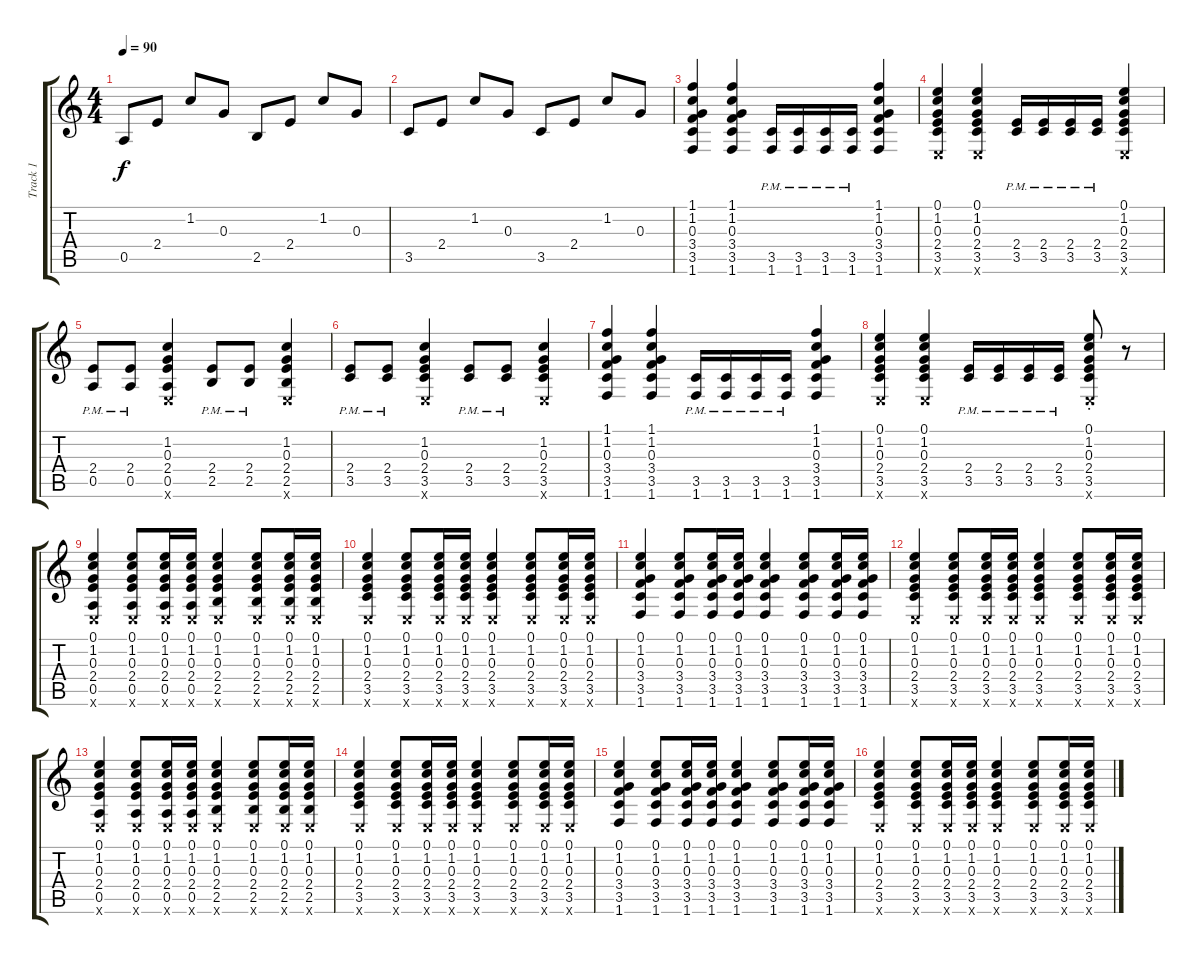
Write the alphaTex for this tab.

\track ("Track 1" "Track 1") {instrument acousticguitarsteel}
\staff {score tabs}
\tuning (E4 B3 G3 D3 A2 E2) {hide}
\ts (4 4)
\tempo 90
\clef g2
\ks c
0.5.8{dy f} 2.4.8 1.2.8 0.3.8 2.5.8 2.4.8 1.2.8 0.3.8 |
3.5.8 2.4.8 1.2.8 0.3.8 3.5.8 2.4.8 1.2.8 0.3.8 |
(1.1 1.2 0.3 3.4 3.5 1.6).4 (1.1 1.2 0.3 3.4 3.5 1.6).4 (3.5{pm} 1.6{pm}).16 (3.5{pm} 1.6{pm}).16 (3.5{pm} 1.6{pm}).16 (3.5{pm} 1.6{pm}).16 (1.1 1.2 0.3 3.4 3.5 1.6).4 |
(0.1 1.2 0.3 2.4 3.5 0.6{x}).4 (0.1 1.2 0.3 2.4 3.5 0.6{x}).4 (2.4{pm} 3.5{pm}).16 (2.4{pm} 3.5{pm}).16 (2.4{pm} 3.5{pm}).16 (2.4{pm} 3.5{pm}).16 (0.1 1.2 0.3 2.4 3.5 0.6{x}).4 |
(2.4{pm} 0.5{pm}).8 (2.4{pm} 0.5{pm}).8 (1.2 0.3 2.4 0.5 0.6{x}).4 (2.4{pm} 2.5{pm}).8 (2.4{pm} 2.5{pm}).8 (1.2 0.3 2.4 2.5 0.6{x}).4 |
(2.4{pm} 3.5{pm}).8 (2.4{pm} 3.5{pm}).8 (1.2 0.3 2.4 3.5 0.6{x}).4 (2.4{pm} 3.5{pm}).8 (2.4{pm} 3.5{pm}).8 (1.2 0.3 2.4 3.5 0.6{x}).4 |
(1.1 1.2 0.3 3.4 3.5 1.6).4 (1.1 1.2 0.3 3.4 3.5 1.6).4 (3.5{pm} 1.6{pm}).16 (3.5{pm} 1.6{pm}).16 (3.5{pm} 1.6{pm}).16 (3.5{pm} 1.6{pm}).16 (1.1 1.2 0.3 3.4 3.5 1.6).4 |
(0.1 1.2 0.3 2.4 3.5 0.6{x}).4 (0.1 1.2 0.3 2.4 3.5 0.6{x}).4 (2.4{pm} 3.5{pm}).16 (2.4{pm} 3.5{pm}).16 (2.4{pm} 3.5{pm}).16 (2.4{pm} 3.5{pm}).16 (0.1{st} 1.2{st} 0.3{st} 2.4{st} 3.5{st} 0.6{x}).8 r.8 |
(0.1 1.2 0.3 2.4 0.5 0.6{x}).4 (0.1 1.2 0.3 2.4 0.5 0.6{x}).8 (0.1 1.2 0.3 2.4 0.5 0.6{x}).16 (0.1 1.2 0.3 2.4 0.5 0.6{x}).16 (0.1 1.2 0.3 2.4 2.5 0.6{x}).4 (0.1 1.2 0.3 2.4 2.5 0.6{x}).8 (0.1 1.2 0.3 2.4 2.5 0.6{x}).16 (0.1 1.2 0.3 2.4 2.5 0.6{x}).16 |
(0.1 1.2 0.3 2.4 3.5 0.6{x}).4 (0.1 1.2 0.3 2.4 3.5 0.6{x}).8 (0.1 1.2 0.3 2.4 3.5 0.6{x}).16 (0.1 1.2 0.3 2.4 3.5 0.6{x}).16 (0.1 1.2 0.3 2.4 3.5 0.6{x}).4 (0.1 1.2 0.3 2.4 3.5 0.6{x}).8 (0.1 1.2 0.3 2.4 3.5 0.6{x}).16 (0.1 1.2 0.3 2.4 3.5 0.6{x}).16 |
(0.1 1.2 0.3 3.4 3.5 1.6).4 (0.1 1.2 0.3 3.4 3.5 1.6).8 (0.1 1.2 0.3 3.4 3.5 1.6).16 (0.1 1.2 0.3 3.4 3.5 1.6).16 (0.1 1.2 0.3 3.4 3.5 1.6).4 (0.1 1.2 0.3 3.4 3.5 1.6).8 (0.1 1.2 0.3 3.4 3.5 1.6).16 (0.1 1.2 0.3 3.4 3.5 1.6).16 |
(0.1 1.2 0.3 2.4 3.5 0.6{x}).4 (0.1 1.2 0.3 2.4 3.5 0.6{x}).8 (0.1 1.2 0.3 2.4 3.5 0.6{x}).16 (0.1 1.2 0.3 2.4 3.5 0.6{x}).16 (0.1 1.2 0.3 2.4 3.5 0.6{x}).4 (0.1 1.2 0.3 2.4 3.5 0.6{x}).8 (0.1 1.2 0.3 2.4 3.5 0.6{x}).16 (0.1 1.2 0.3 2.4 3.5 0.6{x}).16 |
(0.1 1.2 0.3 2.4 0.5 0.6{x}).4 (0.1 1.2 0.3 2.4 0.5 0.6{x}).8 (0.1 1.2 0.3 2.4 0.5 0.6{x}).16 (0.1 1.2 0.3 2.4 0.5 0.6{x}).16 (0.1 1.2 0.3 2.4 2.5 0.6{x}).4 (0.1 1.2 0.3 2.4 2.5 0.6{x}).8 (0.1 1.2 0.3 2.4 2.5 0.6{x}).16 (0.1 1.2 0.3 2.4 2.5 0.6{x}).16 |
(0.1 1.2 0.3 2.4 3.5 0.6{x}).4 (0.1 1.2 0.3 2.4 3.5 0.6{x}).8 (0.1 1.2 0.3 2.4 3.5 0.6{x}).16 (0.1 1.2 0.3 2.4 3.5 0.6{x}).16 (0.1 1.2 0.3 2.4 3.5 0.6{x}).4 (0.1 1.2 0.3 2.4 3.5 0.6{x}).8 (0.1 1.2 0.3 2.4 3.5 0.6{x}).16 (0.1 1.2 0.3 2.4 3.5 0.6{x}).16 |
(0.1 1.2 0.3 3.4 3.5 1.6).4 (0.1 1.2 0.3 3.4 3.5 1.6).8 (0.1 1.2 0.3 3.4 3.5 1.6).16 (0.1 1.2 0.3 3.4 3.5 1.6).16 (0.1 1.2 0.3 3.4 3.5 1.6).4 (0.1 1.2 0.3 3.4 3.5 1.6).8 (0.1 1.2 0.3 3.4 3.5 1.6).16 (0.1 1.2 0.3 3.4 3.5 1.6).16 |
(0.1 1.2 0.3 2.4 3.5 0.6{x}).4 (0.1 1.2 0.3 2.4 3.5 0.6{x}).8 (0.1 1.2 0.3 2.4 3.5 0.6{x}).16 (0.1 1.2 0.3 2.4 3.5 0.6{x}).16 (0.1 1.2 0.3 2.4 3.5 0.6{x}).4 (0.1 1.2 0.3 2.4 3.5 0.6{x}).8 (0.1 1.2 0.3 2.4 3.5 0.6{x}).16 (0.1 1.2 0.3 2.4 3.5 0.6{x}).16
